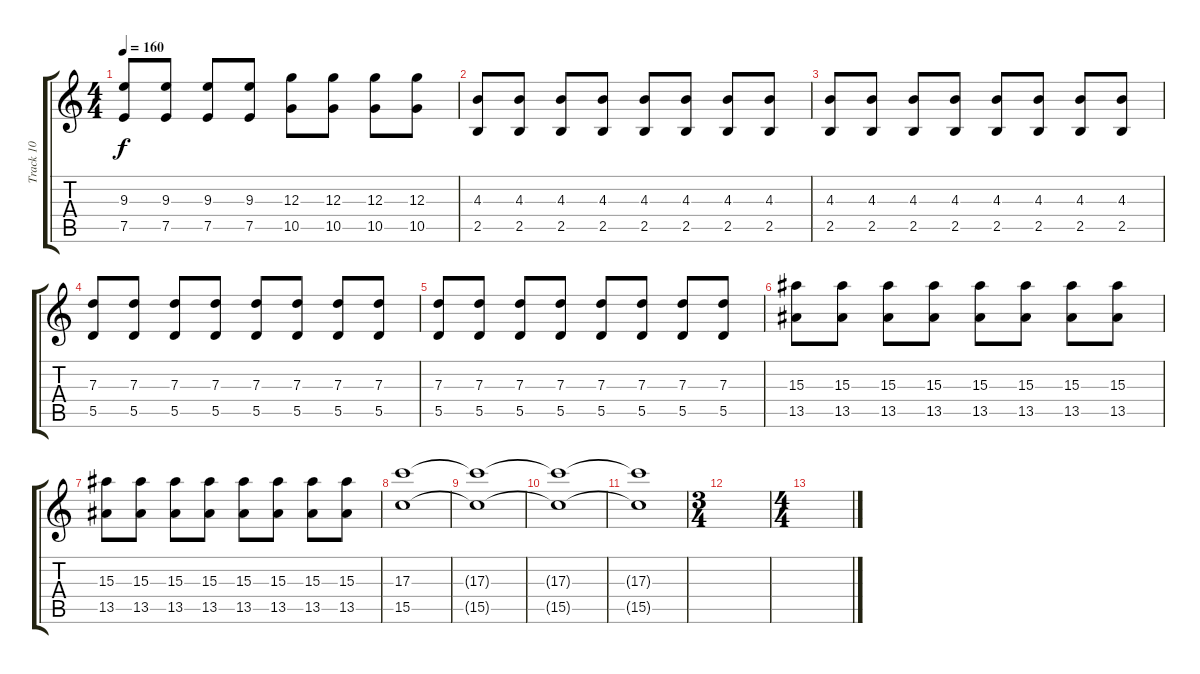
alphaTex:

\track ("Track 10" "Track 10") {instrument distortionguitar}
\staff {score tabs}
\tuning (E4 B3 G3 D3 A2 E2) {hide}
\ts (4 4)
\tempo 160
\clef g2
\ks c
(9.3 7.5).8{dy f} (9.3 7.5).8 (9.3 7.5).8 (9.3 7.5).8 (12.3 10.5).8 (12.3 10.5).8 (12.3 10.5).8 (12.3 10.5).8 |
(4.3 2.5).8 (4.3 2.5).8 (4.3 2.5).8 (4.3 2.5).8 (4.3 2.5).8 (4.3 2.5).8 (4.3 2.5).8 (4.3 2.5).8 |
(4.3 2.5).8 (4.3 2.5).8 (4.3 2.5).8 (4.3 2.5).8 (4.3 2.5).8 (4.3 2.5).8 (4.3 2.5).8 (4.3 2.5).8 |
(7.3 5.5).8 (7.3 5.5).8 (7.3 5.5).8 (7.3 5.5).8 (7.3 5.5).8 (7.3 5.5).8 (7.3 5.5).8 (7.3 5.5).8 |
(7.3 5.5).8 (7.3 5.5).8 (7.3 5.5).8 (7.3 5.5).8 (7.3 5.5).8 (7.3 5.5).8 (7.3 5.5).8 (7.3 5.5).8 |
(15.3 13.5).8 (15.3 13.5).8 (15.3 13.5).8 (15.3 13.5).8 (15.3 13.5).8 (15.3 13.5).8 (15.3 13.5).8 (15.3 13.5).8 |
(15.3 13.5).8 (15.3 13.5).8 (15.3 13.5).8 (15.3 13.5).8 (15.3 13.5).8 (15.3 13.5).8 (15.3 13.5).8 (15.3 13.5).8 |
(17.3 15.5).1 |
(17.3{t} 15.5{t}).1 |
(17.3{t} 15.5{t}).1 |
(17.3{t} 15.5{t}).1 |
\ts (3 4)
|
\ts (4 4)
